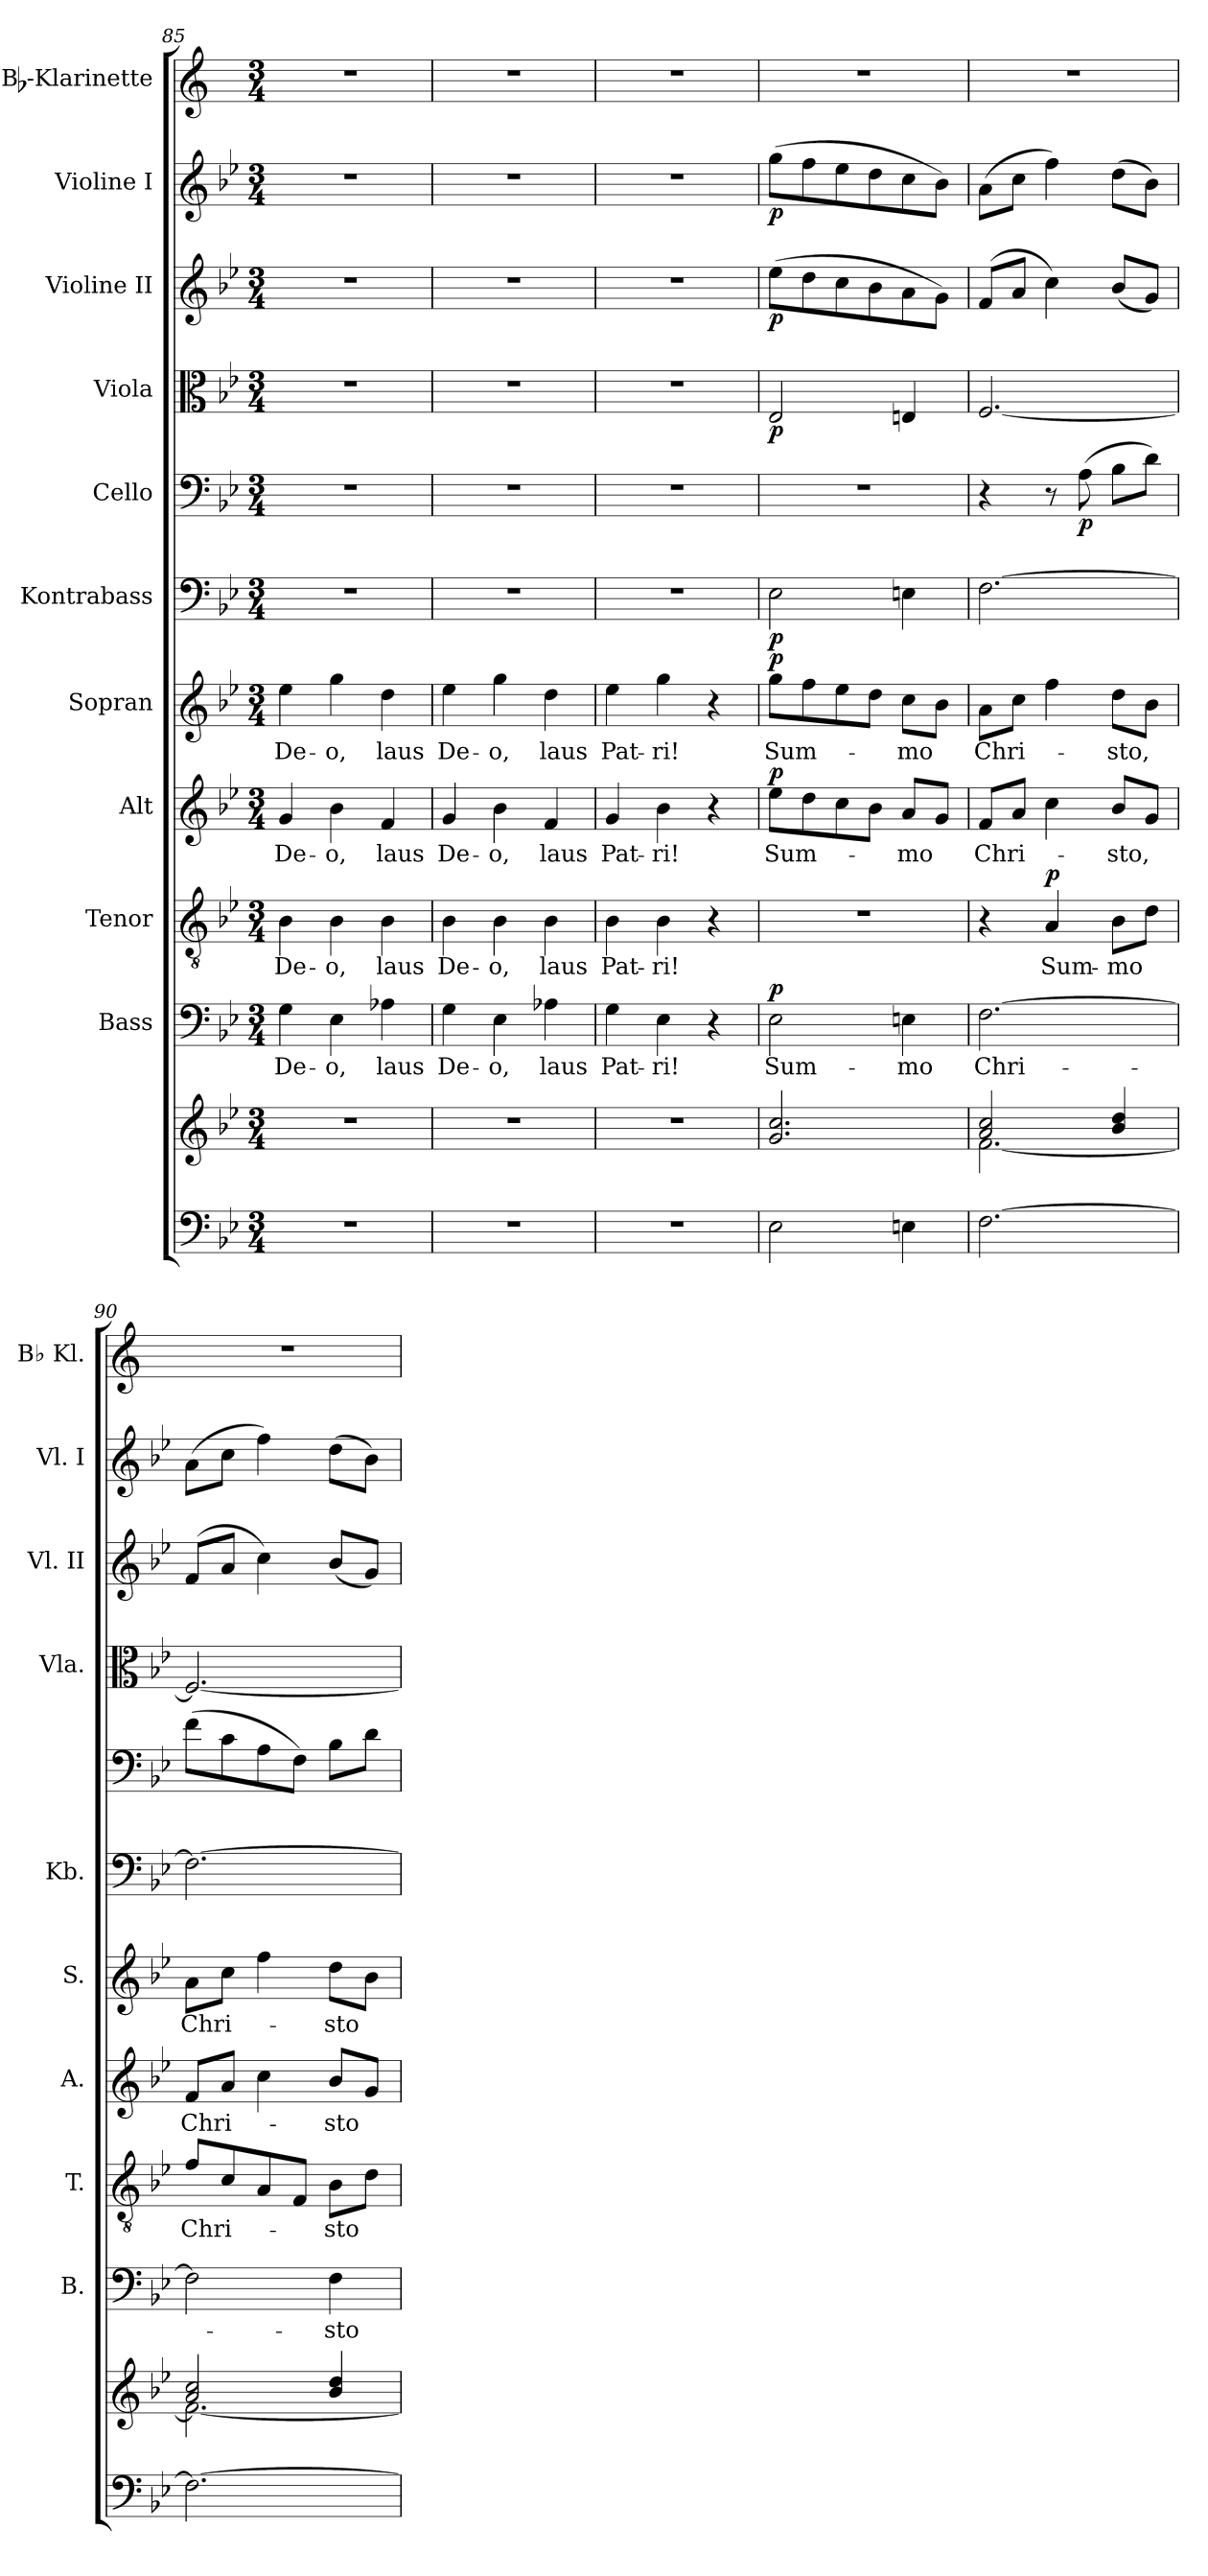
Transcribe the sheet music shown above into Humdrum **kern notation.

**kern	**kern	**kern	**text	**dynam	**kern	**text	**dynam	**kern	**text	**dynam	**kern	**text	**dynam	**kern	**dynam	**kern	**dynam	**kern	**dynam	**kern	**dynam	**kern	**dynam	**kern
*part11	*part11	*part10	*part10	*part10	*part9	*part9	*part9	*part8	*part8	*part8	*part7	*part7	*part7	*part6	*part6	*part5	*part5	*part4	*part4	*part3	*part3	*part2	*part2	*part1
*staff12	*staff11	*staff10	*staff10	*staff10	*staff9	*staff9	*staff9	*staff8	*staff8	*staff8	*staff7	*staff7	*staff7	*staff6	*staff6	*staff5	*staff5	*staff4	*staff4	*staff3	*staff3	*staff2	*staff2	*staff1
*	*	*I"Bass	*	*	*I"Tenor	*	*	*I"Alt	*	*	*I"Sopran	*	*	*I"Kontrabass	*	*I"Cello	*	*I"Viola	*	*I"Violine II	*	*I"Violine I	*	*I"Bb-Klarinette
*	*	*I'B.	*	*	*I'T.	*	*	*I'A.	*	*	*I'S.	*	*	*I'Kb.	*	*	*	*I'Vla.	*	*I'Vl. II	*	*I'Vl. I	*	*I'Bb Kl.
!!LO:PB:g=z
*clefF4	*clefG2	*clefF4	*	*	*clefGv2	*	*	*clefG2	*	*	*clefG2	*	*	*clefF4	*	*clefF4	*	*clefC3	*	*clefG2	*	*clefG2	*	*clefG2
*	*	*	*	*	*	*	*	*	*	*	*	*	*	*ITrd7c12	*	*	*	*	*	*	*	*	*	*ITrd1c2
*k[b-e-]	*k[b-e-]	*k[b-e-]	*	*	*k[b-e-]	*	*	*k[b-e-]	*	*	*k[b-e-]	*	*	*k[b-e-]	*	*k[b-e-]	*	*k[b-e-]	*	*k[b-e-]	*	*k[b-e-]	*	*k[b-e-]
*B-:	*B-:	*B-:	*	*	*B-:	*	*	*B-:	*	*	*B-:	*	*	*B-:	*	*B-:	*	*B-:	*	*B-:	*	*B-:	*	*B-:
*M3/4	*M3/4	*M3/4	*	*	*M3/4	*	*	*M3/4	*	*	*M3/4	*	*	*M3/4	*	*M3/4	*	*M3/4	*	*M3/4	*	*M3/4	*	*M3/4
=85	=85	=85	=85	=85	=85	=85	=85	=85	=85	=85	=85	=85	=85	=85	=85	=85	=85	=85	=85	=85	=85	=85	=85	=85
!	!	!	!LO:LY:b	!	!	!LO:LY:b	!	!	!LO:LY:b	!	!	!LO:LY:b	!	!	!	!	!	!	!	!	!	!	!	!
2.r	2.r	4G\	De-	.	4B-\	De-	.	4g/	De-	.	4ee-\	De-	.	2.r	.	2.r	.	2.r	.	2.r	.	2.r	.	2.r
!	!	!	!LO:LY:b	!	!	!LO:LY:b	!	!	!LO:LY:b	!	!	!LO:LY:b	!	!	!	!	!	!	!	!	!	!	!	!
.	.	4E-\	-o,	.	4B-\	-o,	.	4b-\	-o,	.	4gg\	-o,	.	.	.	.	.	.	.	.	.	.	.	.
!	!	!	!LO:LY:b	!	!	!LO:LY:b	!	!	!LO:LY:b	!	!	!LO:LY:b	!	!	!	!	!	!	!	!	!	!	!	!
.	.	4A-X\	laus	.	4B-\	laus	.	4f/	laus	.	4dd\	laus	.	.	.	.	.	.	.	.	.	.	.	.
=86	=86	=86	=86	=86	=86	=86	=86	=86	=86	=86	=86	=86	=86	=86	=86	=86	=86	=86	=86	=86	=86	=86	=86	=86
!	!	!	!LO:LY:b	!	!	!LO:LY:b	!	!	!LO:LY:b	!	!	!LO:LY:b	!	!	!	!	!	!	!	!	!	!	!	!
2.r	2.r	4G\	De-	.	4B-\	De-	.	4g/	De-	.	4ee-\	De-	.	2.r	.	2.r	.	2.r	.	2.r	.	2.r	.	2.r
!	!	!	!LO:LY:b	!	!	!LO:LY:b	!	!	!LO:LY:b	!	!	!LO:LY:b	!	!	!	!	!	!	!	!	!	!	!	!
.	.	4E-\	-o,	.	4B-\	-o,	.	4b-\	-o,	.	4gg\	-o,	.	.	.	.	.	.	.	.	.	.	.	.
!	!	!	!LO:LY:b	!	!	!LO:LY:b	!	!	!LO:LY:b	!	!	!LO:LY:b	!	!	!	!	!	!	!	!	!	!	!	!
.	.	4A-X\	laus	.	4B-\	laus	.	4f/	laus	.	4dd\	laus	.	.	.	.	.	.	.	.	.	.	.	.
=87	=87	=87	=87	=87	=87	=87	=87	=87	=87	=87	=87	=87	=87	=87	=87	=87	=87	=87	=87	=87	=87	=87	=87	=87
!	!	!	!LO:LY:b	!	!	!LO:LY:b	!	!	!LO:LY:b	!	!	!LO:LY:b	!	!	!	!	!	!	!	!	!	!	!	!
2.r	2.r	4G\	Pat-	.	4B-\	Pat-	.	4g/	Pat-	.	4ee-\	Pat-	.	2.r	.	2.r	.	2.r	.	2.r	.	2.r	.	2.r
!	!	!	!LO:LY:b	!	!	!LO:LY:b	!	!	!LO:LY:b	!	!	!LO:LY:b	!	!	!	!	!	!	!	!	!	!	!	!
.	.	4E-\	-ri!	.	4B-\	-ri!	.	4b-\	-ri!	.	4gg\	-ri!	.	.	.	.	.	.	.	.	.	.	.	.
.	.	4r	.	.	4r	.	.	4r	.	.	4r	.	.	.	.	.	.	.	.	.	.	.	.	.
=88	=88	=88	=88	=88	=88	=88	=88	=88	=88	=88	=88	=88	=88	=88	=88	=88	=88	=88	=88	=88	=88	=88	=88	=88
!	!	!	!LO:LY:b	!LO:DY:a	!	!	!	!	!LO:LY:b	!LO:DY:a	!	!LO:LY:b	!LO:DY:a	!	!LO:DY:b	!	!	!	!LO:DY:b	!	!LO:DY:b	!	!LO:DY:b	!
2E-\	2.g/ 2.cc/	2E-\	Sum-	p	2.r	.	.	8ee-\L	Sum-	p	8gg\L	Sum-	p	2EE-\	p	2.r	.	2E-/	p	(>8ee-\L	p	(>8gg\L	p	2.r
.	.	.	.	.	.	.	.	8dd\	.	.	8ff\	.	.	.	.	.	.	.	.	8dd\	.	8ff\	.	.
.	.	.	.	.	.	.	.	8cc\	.	.	8ee-\	.	.	.	.	.	.	.	.	8cc\	.	8ee-\	.	.
.	.	.	.	.	.	.	.	8b-\J	.	.	8dd\J	.	.	.	.	.	.	.	.	8b-\	.	8dd\	.	.
!	!	!	!LO:LY:b	!	!	!	!	!	!LO:LY:b	!	!	!LO:LY:b	!	!	!	!	!	!	!	!	!	!	!	!
4En\	.	4En\	-mo	.	.	.	.	8a/L	-mo	.	8cc\L	-mo	.	4EEn\	.	.	.	4En/	.	8a\	.	8cc\	.	.
.	.	.	.	.	.	.	.	8g/J	.	.	8b-\J	.	.	.	.	.	.	.	.	8g\J)	.	8b-\J)	.	.
=89	=89	=89	=89	=89	=89	=89	=89	=89	=89	=89	=89	=89	=89	=89	=89	=89	=89	=89	=89	=89	=89	=89	=89	=89
*	*^	*	*	*	*	*	*	*	*	*	*	*	*	*	*	*	*	*	*	*	*	*	*	*
!	!	!	!	!LO:LY:b	!	!	!	!	!	!LO:LY:b	!	!	!LO:LY:b	!	!	!	!	!	!	!	!	!	!	!	!
[2.F\	2a/ 2cc/	[<2.f\	[2.F\	Chri-	.	4r	.	.	8f/L	Chri-	.	8a\L	Chri-	.	[2.FF\	.	4r	.	[2.F/	.	(>8f/L	.	(>8a\L	.	2.r
.	.	.	.	.	.	.	.	.	8a/J	.	.	8cc\J	.	.	.	.	.	.	.	.	8a/J	.	8cc\J	.	.
!	!	!	!	!	!	!	!LO:LY:b	!LO:DY:a	!	!	!	!	!	!	!	!	!	!	!	!	!	!	!	!	!
.	.	.	.	.	.	4A/	Sum-	p	4cc\	.	.	4ff\	.	.	.	.	8r	.	.	.	4cc\)	.	4ff\)	.	.
!	!	!	!	!	!	!	!	!	!	!	!	!	!	!	!	!	!	!LO:DY:b	!	!	!	!	!	!	!
.	.	.	.	.	.	.	.	.	.	.	.	.	.	.	.	.	(>8A\	p	.	.	.	.	.	.	.
!	!	!	!	!	!	!	!LO:LY:b	!	!	!LO:LY:b	!	!	!LO:LY:b	!	!	!	!	!	!	!	!	!	!	!	!
.	4b-/ 4dd/	.	.	.	.	8B-\L	-mo	.	8b-/L	-sto,	.	8dd\L	-sto,	.	.	.	8B-\L	.	.	.	(<8b-/L	.	(>8dd\L	.	.
.	.	.	.	.	.	8d\J	.	.	8g/J	.	.	8b-\J	.	.	.	.	8d\J)	.	.	.	8g/J)	.	8b-\J)	.	.
=90	=90	=90	=90	=90	=90	=90	=90	=90	=90	=90	=90	=90	=90	=90	=90	=90	=90	=90	=90	=90	=90	=90	=90	=90	=90
!	!	!	!	!	!	!	!LO:LY:b	!	!	!LO:LY:b	!	!	!LO:LY:b	!	!	!	!	!	!	!	!	!	!	!	!
2.F\_	2a/ 2cc/	2.f\_	2F\]	.	.	8f/L	Chri-	.	8f/L	Chri-	.	8a\L	Chri-	.	2.FF\_	.	(>8f\L	.	2.F/_	.	(>8f/L	.	(>8a\L	.	2.r
.	.	.	.	.	.	8c/	.	.	8a/J	.	.	8cc\J	.	.	.	.	8c\	.	.	.	8a/J	.	8cc\J	.	.
.	.	.	.	.	.	8A/	.	.	4cc\	.	.	4ff\	.	.	.	.	8A\	.	.	.	4cc\)	.	4ff\)	.	.
.	.	.	.	.	.	8F/J	.	.	.	.	.	.	.	.	.	.	8F\J)	.	.	.	.	.	.	.	.
!	!	!	!	!LO:LY:b	!	!	!LO:LY:b	!	!	!LO:LY:b	!	!	!LO:LY:b	!	!	!	!	!	!	!	!	!	!	!	!
.	4b-/ 4dd/	.	4F\	-sto	.	8B-\L	-sto	.	8b-/L	-sto	.	8dd\L	-sto	.	.	.	8B-\L	.	.	.	(<8b-/L	.	(>8dd\L	.	.
.	.	.	.	.	.	8d\J	.	.	8g/J	.	.	8b-\J	.	.	.	.	8d\J	.	.	.	8g/J)	.	8b-\J)	.	.
*	*v	*v	*	*	*	*	*	*	*	*	*	*	*	*	*	*	*	*	*	*	*	*	*	*	*
=	=	=	=	=	=	=	=	=	=	=	=	=	=	=	=	=	=	=	=	=	=	=	=	=
*-	*-	*-	*-	*-	*-	*-	*-	*-	*-	*-	*-	*-	*-	*-	*-	*-	*-	*-	*-	*-	*-	*-	*-	*-
